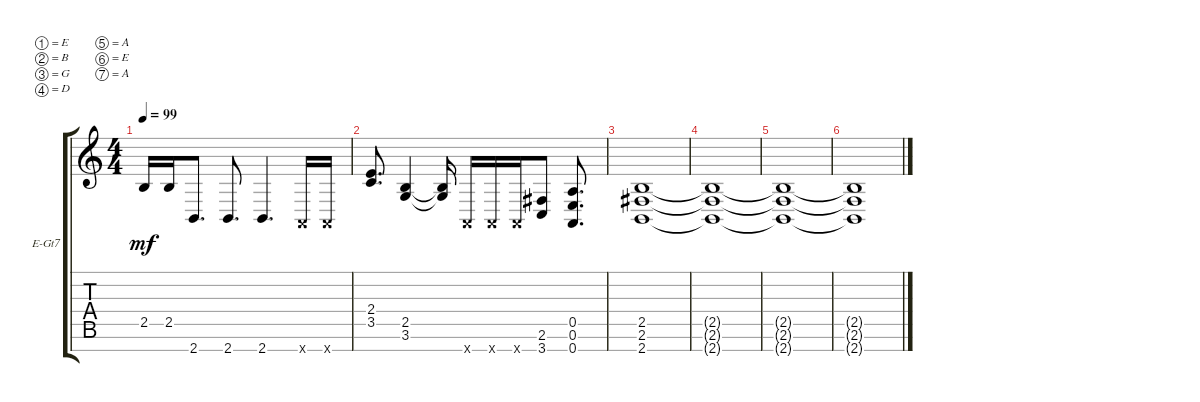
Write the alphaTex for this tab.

\defaultSystemsLayout 4
\bracketExtendMode groupsimilarinstruments
\firstSystemTrackNameOrientation horizontal
\otherSystemsTrackNameOrientation horizontal
\track ("Electric Guitar" "E-Gt7") {instrument distortionguitar}
\staff {score tabs}
\tuning (E4 B3 G3 D3 A2 E2 A1)
\ts (4 4)
\tempo 99
\clef g2
\ks c
2.5.16{dy mf} 2.5.16 2.7.8{d} 2.7.8{d} 2.7.4{d} 0.7{x}.16 0.7{x}.16 |
(3.5 2.4).8{d} (3.6 2.5).4 (3.6{t} 2.5{t}).16 0.7{x}.16 0.7{x}.16 0.7{x}.16 (3.7 2.6).8 (0.7 0.6 0.5).8{d} |
(2.7 2.6 2.5).1 |
(2.7{t} 2.6{t} 2.5{t}).1 |
(2.7{t} 2.6{t} 2.5{t}).1 |
(2.7{t} 2.6{t} 2.5{t}).1
